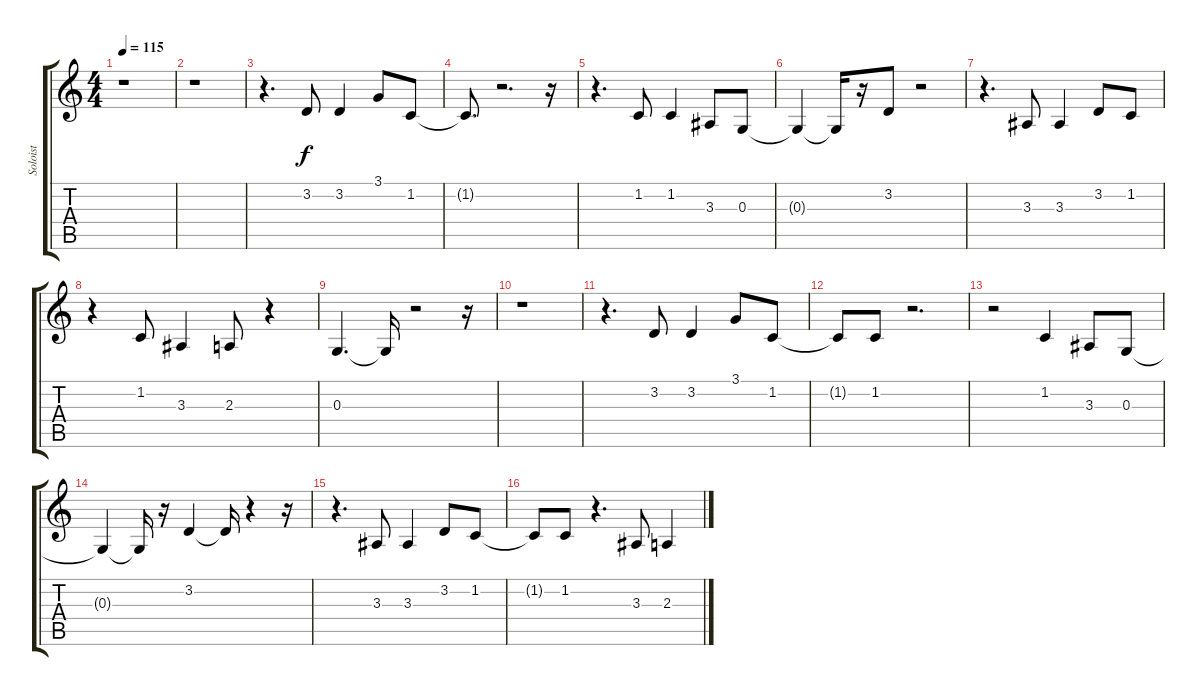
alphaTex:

\track ("Soloist " "Soloist ") {instrument acousticgrandpiano}
\staff {score tabs}
\tuning (E4 B3 G3 D3 A2 E2) {hide}
\ts (4 4)
\tempo 115
\clef g2
\ks c
r.1{dy f} |
r.1 |
r.4{d} 3.2.8 3.2.4 3.1.8 1.2.8 |
1.2{t}.8{d} r.2{d} r.16 |
r.4{d} 1.2.8 1.2.4 3.3.8 0.3.8 |
0.3{t}.4 0.3{t}.16 r.16 3.2.8 r.2 |
r.4{d} 3.3.8 3.3.4 3.2.8 1.2.8 |
r.4 1.2.8 3.3.4 2.3.8 r.4 |
0.3.4{d} 0.3{t}.16 r.2 r.16 |
r.1 |
r.4{d} 3.2.8 3.2.4 3.1.8 1.2.8 |
1.2{t}.8 1.2.8 r.2{d} |
r.2 1.2.4 3.3.8 0.3.8 |
0.3{t}.4 0.3{t}.16 r.16 3.2.4 3.2{t}.16 r.4 r.16 |
r.4{d} 3.3.8 3.3.4 3.2.8 1.2.8 |
1.2{t}.8 1.2.8 r.4{d} 3.3.8 2.3.4
